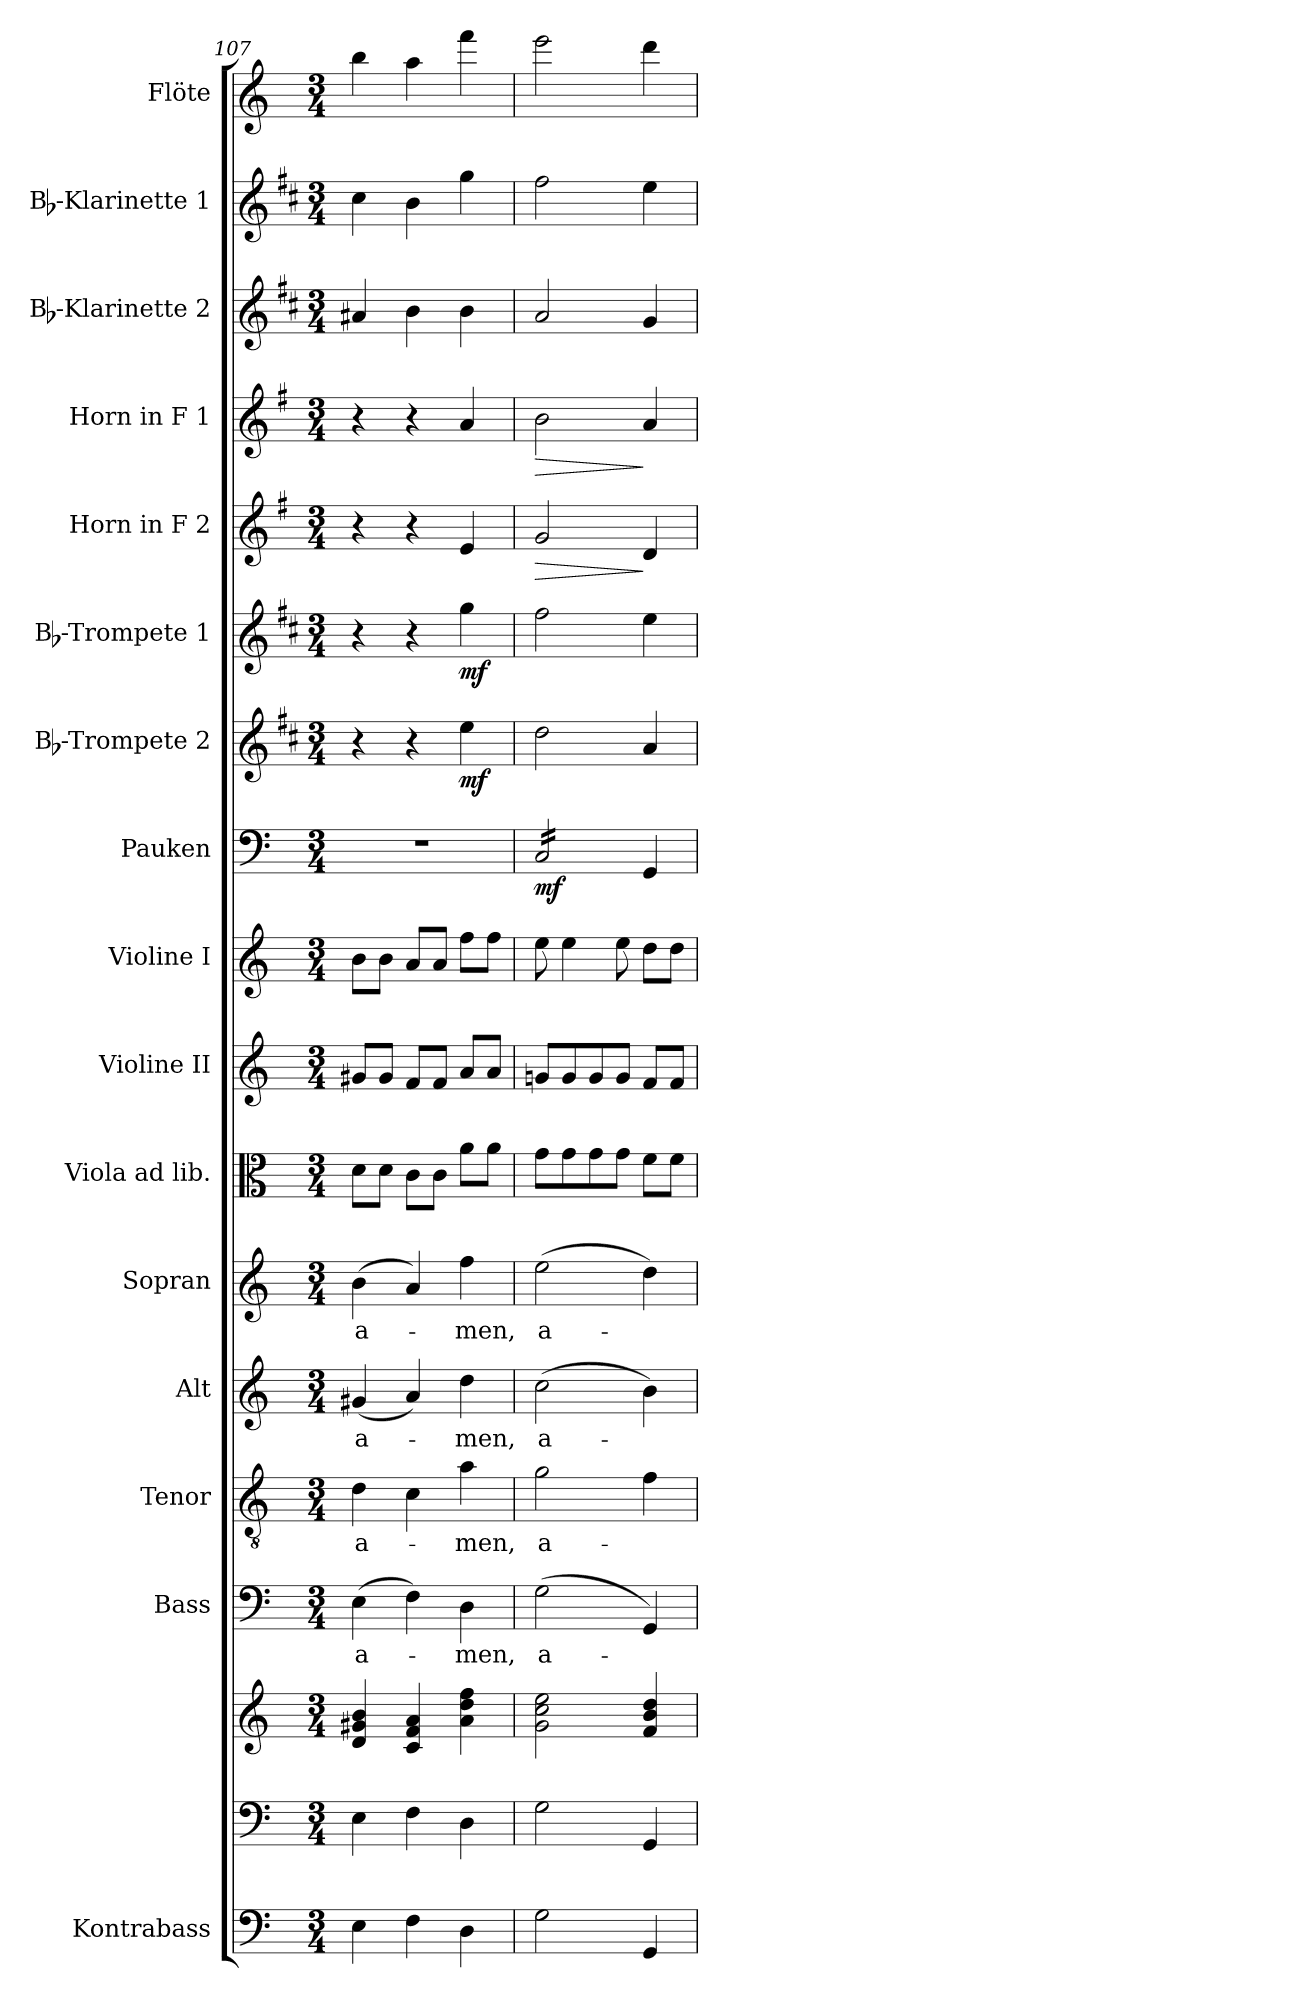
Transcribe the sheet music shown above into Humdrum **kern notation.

**kern	**kern	**kern	**kern	**text	**kern	**text	**kern	**text	**kern	**text	**kern	**kern	**kern	**kern	**dynam	**kern	**dynam	**kern	**dynam	**kern	**dynam	**kern	**dynam	**kern	**kern	**kern
*part17	*part16	*part16	*part15	*part15	*part14	*part14	*part13	*part13	*part12	*part12	*part11	*part10	*part9	*part8	*part8	*part7	*part7	*part6	*part6	*part5	*part5	*part4	*part4	*part3	*part2	*part1
*staff18	*staff17	*staff16	*staff15	*staff15	*staff14	*staff14	*staff13	*staff13	*staff12	*staff12	*staff11	*staff10	*staff9	*staff8	*staff8	*staff7	*staff7	*staff6	*staff6	*staff5	*staff5	*staff4	*staff4	*staff3	*staff2	*staff1
*I"Kontrabass	*	*	*I"Bass	*	*I"Tenor	*	*I"Alt	*	*I"Sopran	*	*I"Viola ad lib.	*I"Violine II	*I"Violine I	*I"Pauken	*	*I"Bb-Trompete 2	*	*I"Bb-Trompete 1	*	*I"Horn in F 2	*	*I"Horn in F 1	*	*I"Bb-Klarinette 2	*I"Bb-Klarinette 1	*I"Flöte
*I'Kb.	*	*	*I'B.	*	*I'T.	*	*I'A.	*	*I'S.	*	*I'Vla.	*I'Vl. II	*I'Vl. I	*I'Pk.	*	*I'Bb Trp. 2	*	*I'Bb Trp. 1	*	*	*	*	*	*I'Bb Kl. 2	*I'Bb Kl. 1	*I'Fl.
*clefF4	*clefF4	*clefG2	*clefF4	*	*clefGv2	*	*clefG2	*	*clefG2	*	*clefC3	*clefG2	*clefG2	*clefF4	*	*clefG2	*	*clefG2	*	*clefG2	*	*clefG2	*	*clefG2	*clefG2	*clefG2
*ITrd7c12	*	*	*	*	*	*	*	*	*	*	*	*	*	*	*	*ITrd1c2	*	*ITrd1c2	*	*ITrd4c7	*	*ITrd4c7	*	*ITrd1c2	*ITrd1c2	*
*k[]	*k[]	*k[]	*k[]	*	*k[]	*	*k[]	*	*k[]	*	*k[]	*k[]	*k[]	*k[]	*	*k[]	*	*k[]	*	*k[]	*	*k[]	*	*k[]	*k[]	*k[]
*C:	*C:	*C:	*C:	*	*C:	*	*C:	*	*C:	*	*C:	*C:	*C:	*C:	*	*C:	*	*C:	*	*C:	*	*C:	*	*C:	*C:	*C:
*M3/4	*M3/4	*M3/4	*M3/4	*	*M3/4	*	*M3/4	*	*M3/4	*	*M3/4	*M3/4	*M3/4	*M3/4	*	*M3/4	*	*M3/4	*	*M3/4	*	*M3/4	*	*M3/4	*M3/4	*M3/4
=107	=107	=107	=107	=107	=107	=107	=107	=107	=107	=107	=107	=107	=107	=107	=107	=107	=107	=107	=107	=107	=107	=107	=107	=107	=107	=107
!	!	!	!	!LO:LY:b	!	!LO:LY:b	!	!LO:LY:b	!	!LO:LY:b	!	!	!	!	!	!	!	!	!	!	!	!	!	!	!	!
4EE\	4E\	4d/ 4g#X/ 4b/	(>4E\	a-	4d\	a-	(<4g#X/	a-	(>4b\	a-	8d\L	8g#X/L	8b\L	2.r	.	4r	.	4r	.	4r	.	4r	.	4g#X/	4b\	4bb\
.	.	.	.	.	.	.	.	.	.	.	8d\J	8g#/J	8b\J	.	.	.	.	.	.	.	.	.	.	.	.	.
4FF\	4F\	4c/ 4f/ 4a/	4F\)	.	4c\	.	4a/)	.	4a/)	.	8c\L	8f/L	8a/L	.	.	4r	.	4r	.	4r	.	4r	.	4a\	4a\	4aa\
.	.	.	.	.	.	.	.	.	.	.	8c\J	8f/J	8a/J	.	.	.	.	.	.	.	.	.	.	.	.	.
!	!	!	!	!LO:LY:b	!	!LO:LY:b	!	!LO:LY:b	!	!LO:LY:b	!	!	!	!	!	!	!LO:DY:b	!	!LO:DY:b	!	!	!	!	!	!	!
4DD\	4D\	4a\ 4dd\ 4ff\	4D\	-men,	4a\	-men,	4dd\	-men,	4ff\	-men,	8a\L	8a/L	8ff\L	.	.	4dd\	mf	4ff\	mf	4A/	.	4d/	.	4a\	4ff\	4fff\
.	.	.	.	.	.	.	.	.	.	.	8a\J	8a/J	8ff\J	.	.	.	.	.	.	.	.	.	.	.	.	.
=108	=108	=108	=108	=108	=108	=108	=108	=108	=108	=108	=108	=108	=108	=108	=108	=108	=108	=108	=108	=108	=108	=108	=108	=108	=108	=108
!	!	!	!	!LO:LY:b	!	!LO:LY:b	!	!LO:LY:b	!	!LO:LY:b	!	!	!	!	!LO:DY:b	!	!	!	!	!	!LO:HP:b	!	!LO:HP:b	!	!	!
*	*	*	*	*	*	*	*	*	*	*	*	*	*	*tremolo	*	*	*	*	*	*	*	*	*	*	*	*
2GG\	2G\	2g\ 2cc\ 2ee\	(>2G\	a-	2g\	a-	(>2cc\	a-	(>2ee\	a-	8g\L	8gn/L	8ee\	16C/LL	mf	2cc\	.	2ee\	.	2c/	>	2e\	>	2g/	2ee\	2eee\
.	.	.	.	.	.	.	.	.	.	.	.	.	.	16C/	.	.	.	.	.	.	.	.	.	.	.	.
.	.	.	.	.	.	.	.	.	.	.	8g\	8g/	4ee\	16C/	.	.	.	.	.	.	.	.	.	.	.	.
.	.	.	.	.	.	.	.	.	.	.	.	.	.	16C/	.	.	.	.	.	.	.	.	.	.	.	.
.	.	.	.	.	.	.	.	.	.	.	8g\	8g/	.	16C/	.	.	.	.	.	.	.	.	.	.	.	.
.	.	.	.	.	.	.	.	.	.	.	.	.	.	16C/	.	.	.	.	.	.	.	.	.	.	.	.
.	.	.	.	.	.	.	.	.	.	.	8g\J	8g/J	8ee\	16C/	.	.	.	.	.	.	.	.	.	.	.	.
.	.	.	.	.	.	.	.	.	.	.	.	.	.	16C/JJ	.	.	.	.	.	.	.	.	.	.	.	.
*	*	*	*	*	*	*	*	*	*	*	*	*	*	*Xtremolo	*	*	*	*	*	*	*	*	*	*	*	*
4GGG/	4GG/	4f/ 4b/ 4dd/	4GG/)	.	4f\	.	4b\)	.	4dd\)	.	8f\L	8f/L	8dd\L	4GG/	.	4g/	.	4dd\	.	4G/	]	4d/	]	4f/	4dd\	4ddd\
.	.	.	.	.	.	.	.	.	.	.	8f\J	8f/J	8dd\J	.	.	.	.	.	.	.	.	.	.	.	.	.
=	=	=	=	=	=	=	=	=	=	=	=	=	=	=	=	=	=	=	=	=	=	=	=	=	=	=
*-	*-	*-	*-	*-	*-	*-	*-	*-	*-	*-	*-	*-	*-	*-	*-	*-	*-	*-	*-	*-	*-	*-	*-	*-	*-	*-
